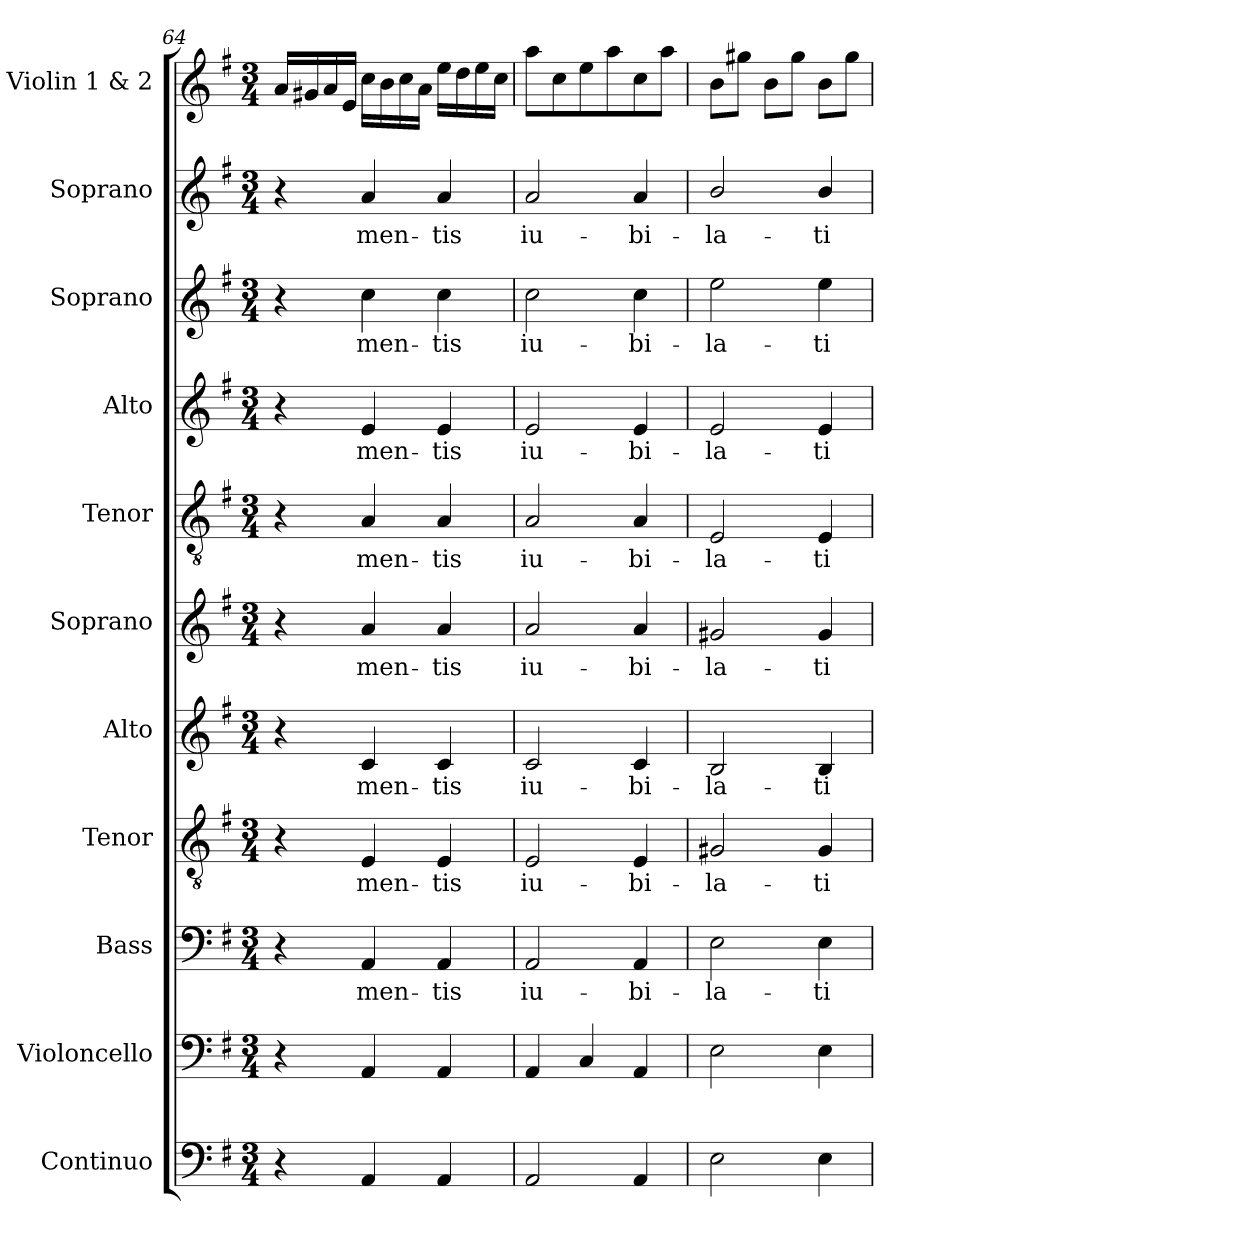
**kern	**kern	**kern	**text	**kern	**text	**kern	**text	**kern	**text	**kern	**text	**kern	**text	**kern	**text	**kern	**text	**kern
*part11	*part10	*part9	*part9	*part8	*part8	*part7	*part7	*part6	*part6	*part5	*part5	*part4	*part4	*part3	*part3	*part2	*part2	*part1
*staff11	*staff10	*staff9	*staff9	*staff8	*staff8	*staff7	*staff7	*staff6	*staff6	*staff5	*staff5	*staff4	*staff4	*staff3	*staff3	*staff2	*staff2	*staff1
*I"Continuo	*I"Violoncello	*I"Bass	*	*I"Tenor	*	*I"Alto	*	*I"Soprano	*	*I"Tenor	*	*I"Alto	*	*I"Soprano	*	*I"Soprano	*	*I"Violin 1 & 2
*I'Cont.	*I'Vc.	*I'B.	*	*I'T.	*	*I'A.	*	*I'S.	*	*I'T.	*	*I'A.	*	*I'S.	*	*I'S.	*	*I'Vln. 1/2
*clefF4	*clefF4	*clefF4	*	*clefGv2	*	*clefG2	*	*clefG2	*	*clefGv2	*	*clefG2	*	*clefG2	*	*clefG2	*	*clefG2
*	*	*	*	*ITrd7c12	*	*	*	*	*	*ITrd7c12	*	*	*	*	*	*	*	*
*k[f#]	*k[f#]	*k[f#]	*	*k[f#]	*	*k[f#]	*	*k[f#]	*	*k[f#]	*	*k[f#]	*	*k[f#]	*	*k[f#]	*	*k[f#]
*G:	*G:	*G:	*	*G:	*	*G:	*	*G:	*	*G:	*	*G:	*	*G:	*	*G:	*	*G:
*M3/4	*M3/4	*M3/4	*	*M3/4	*	*M3/4	*	*M3/4	*	*M3/4	*	*M3/4	*	*M3/4	*	*M3/4	*	*M3/4
=64	=64	=64	=64	=64	=64	=64	=64	=64	=64	=64	=64	=64	=64	=64	=64	=64	=64	=64
4r	4r	4r	.	4r	.	4r	.	4r	.	4r	.	4r	.	4r	.	4r	.	16ai/LL
.	.	.	.	.	.	.	.	.	.	.	.	.	.	.	.	.	.	16g#Xi/
.	.	.	.	.	.	.	.	.	.	.	.	.	.	.	.	.	.	16ai/
.	.	.	.	.	.	.	.	.	.	.	.	.	.	.	.	.	.	16ei/JJ
!	!	!	!LO:LY:b:color=#000000	!	!	!	!	!	!	!	!	!	!	!	!	!	!	!
!	!	!	!	!	!LO:LY:b:color=#000000	!	!	!	!	!	!	!	!	!	!	!	!	!
!	!	!	!	!	!	!	!LO:LY:b:color=#000000	!	!	!	!	!	!	!	!	!	!	!
!	!	!	!	!	!	!	!	!	!LO:LY:b:color=#000000	!	!	!	!	!	!	!	!	!
!	!	!	!	!	!	!	!	!	!	!	!LO:LY:b:color=#000000	!	!	!	!	!	!	!
!	!	!	!	!	!	!	!	!	!	!	!	!	!LO:LY:b:color=#000000	!	!	!	!	!
!	!	!	!	!	!	!	!	!	!	!	!	!	!	!	!LO:LY:b:color=#000000	!	!	!
!	!	!	!	!	!	!	!	!	!	!	!	!	!	!	!	!	!LO:LY:b:color=#000000	!
4AAi/	4AAi/	4AAi/	men-	4EEi/	men-	4ci/	men-	4ai/	men-	4AAi/	men-	4ei/	men-	4cci\	men-	4ai/	men-	16cci\LL
.	.	.	.	.	.	.	.	.	.	.	.	.	.	.	.	.	.	16bi\
.	.	.	.	.	.	.	.	.	.	.	.	.	.	.	.	.	.	16cci\
.	.	.	.	.	.	.	.	.	.	.	.	.	.	.	.	.	.	16ai\JJ
!	!	!	!LO:LY:b:color=#000000	!	!	!	!	!	!	!	!	!	!	!	!	!	!	!
!	!	!	!	!	!LO:LY:b:color=#000000	!	!	!	!	!	!	!	!	!	!	!	!	!
!	!	!	!	!	!	!	!LO:LY:b:color=#000000	!	!	!	!	!	!	!	!	!	!	!
!	!	!	!	!	!	!	!	!	!LO:LY:b:color=#000000	!	!	!	!	!	!	!	!	!
!	!	!	!	!	!	!	!	!	!	!	!LO:LY:b:color=#000000	!	!	!	!	!	!	!
!	!	!	!	!	!	!	!	!	!	!	!	!	!LO:LY:b:color=#000000	!	!	!	!	!
!	!	!	!	!	!	!	!	!	!	!	!	!	!	!	!LO:LY:b:color=#000000	!	!	!
!	!	!	!	!	!	!	!	!	!	!	!	!	!	!	!	!	!LO:LY:b:color=#000000	!
4AAi/	4AAi/	4AAi/	-tis	4EEi/	-tis	4ci/	-tis	4ai/	-tis	4AAi/	-tis	4ei/	-tis	4cci\	-tis	4ai/	-tis	16eei\LL
.	.	.	.	.	.	.	.	.	.	.	.	.	.	.	.	.	.	16ddi\
.	.	.	.	.	.	.	.	.	.	.	.	.	.	.	.	.	.	16eei\
.	.	.	.	.	.	.	.	.	.	.	.	.	.	.	.	.	.	16cci\JJ
=65	=65	=65	=65	=65	=65	=65	=65	=65	=65	=65	=65	=65	=65	=65	=65	=65	=65	=65
!	!	!	!LO:LY:b:color=#000000	!	!	!	!	!	!	!	!	!	!	!	!	!	!	!
!	!	!	!	!	!LO:LY:b:color=#000000	!	!	!	!	!	!	!	!	!	!	!	!	!
!	!	!	!	!	!	!	!LO:LY:b:color=#000000	!	!	!	!	!	!	!	!	!	!	!
!	!	!	!	!	!	!	!	!	!LO:LY:b:color=#000000	!	!	!	!	!	!	!	!	!
!	!	!	!	!	!	!	!	!	!	!	!LO:LY:b:color=#000000	!	!	!	!	!	!	!
!	!	!	!	!	!	!	!	!	!	!	!	!	!LO:LY:b:color=#000000	!	!	!	!	!
!	!	!	!	!	!	!	!	!	!	!	!	!	!	!	!LO:LY:b:color=#000000	!	!	!
!	!	!	!	!	!	!	!	!	!	!	!	!	!	!	!	!	!LO:LY:b:color=#000000	!
2AAi/	4AAi/	2AAi/	iu-	2EEi/	iu-	2ci/	iu-	2ai/	iu-	2AAi/	iu-	2ei/	iu-	2cci\	iu-	2ai/	iu-	8aai\L
.	.	.	.	.	.	.	.	.	.	.	.	.	.	.	.	.	.	8cci\
.	4Ci/	.	.	.	.	.	.	.	.	.	.	.	.	.	.	.	.	8eei\
.	.	.	.	.	.	.	.	.	.	.	.	.	.	.	.	.	.	8aai\
!	!	!	!LO:LY:b:color=#000000	!	!	!	!	!	!	!	!	!	!	!	!	!	!	!
!	!	!	!	!	!LO:LY:b:color=#000000	!	!	!	!	!	!	!	!	!	!	!	!	!
!	!	!	!	!	!	!	!LO:LY:b:color=#000000	!	!	!	!	!	!	!	!	!	!	!
!	!	!	!	!	!	!	!	!	!LO:LY:b:color=#000000	!	!	!	!	!	!	!	!	!
!	!	!	!	!	!	!	!	!	!	!	!LO:LY:b:color=#000000	!	!	!	!	!	!	!
!	!	!	!	!	!	!	!	!	!	!	!	!	!LO:LY:b:color=#000000	!	!	!	!	!
!	!	!	!	!	!	!	!	!	!	!	!	!	!	!	!LO:LY:b:color=#000000	!	!	!
!	!	!	!	!	!	!	!	!	!	!	!	!	!	!	!	!	!LO:LY:b:color=#000000	!
4AAi/	4AAi/	4AAi/	-bi-	4EEi/	-bi-	4ci/	-bi-	4ai/	-bi-	4AAi/	-bi-	4ei/	-bi-	4cci\	-bi-	4ai/	-bi-	8cci\
.	.	.	.	.	.	.	.	.	.	.	.	.	.	.	.	.	.	8aai\J
=66	=66	=66	=66	=66	=66	=66	=66	=66	=66	=66	=66	=66	=66	=66	=66	=66	=66	=66
!	!	!	!LO:LY:b:color=#000000	!	!	!	!	!	!	!	!	!	!	!	!	!	!	!
!	!	!	!	!	!LO:LY:b:color=#000000	!	!	!	!	!	!	!	!	!	!	!	!	!
!	!	!	!	!	!	!	!LO:LY:b:color=#000000	!	!	!	!	!	!	!	!	!	!	!
!	!	!	!	!	!	!	!	!	!LO:LY:b:color=#000000	!	!	!	!	!	!	!	!	!
!	!	!	!	!	!	!	!	!	!	!	!LO:LY:b:color=#000000	!	!	!	!	!	!	!
!	!	!	!	!	!	!	!	!	!	!	!	!	!LO:LY:b:color=#000000	!	!	!	!	!
!	!	!	!	!	!	!	!	!	!	!	!	!	!	!	!LO:LY:b:color=#000000	!	!	!
!	!	!	!	!	!	!	!	!	!	!	!	!	!	!	!	!	!LO:LY:b:color=#000000	!
2Ei\	2Ei\	2Ei\	-la-	2GG#Xi/	-la-	2Bi/	-la-	2g#Xi/	-la-	2EEi/	-la-	2ei/	-la-	2eei\	-la-	2bi/	-la-	8bi\L
.	.	.	.	.	.	.	.	.	.	.	.	.	.	.	.	.	.	8gg#Xi\J
.	.	.	.	.	.	.	.	.	.	.	.	.	.	.	.	.	.	8bi\L
.	.	.	.	.	.	.	.	.	.	.	.	.	.	.	.	.	.	8gg#i\J
!	!	!	!LO:LY:b:color=#000000	!	!	!	!	!	!	!	!	!	!	!	!	!	!	!
!	!	!	!	!	!LO:LY:b:color=#000000	!	!	!	!	!	!	!	!	!	!	!	!	!
!	!	!	!	!	!	!	!LO:LY:b:color=#000000	!	!	!	!	!	!	!	!	!	!	!
!	!	!	!	!	!	!	!	!	!LO:LY:b:color=#000000	!	!	!	!	!	!	!	!	!
!	!	!	!	!	!	!	!	!	!	!	!LO:LY:b:color=#000000	!	!	!	!	!	!	!
!	!	!	!	!	!	!	!	!	!	!	!	!	!LO:LY:b:color=#000000	!	!	!	!	!
!	!	!	!	!	!	!	!	!	!	!	!	!	!	!	!LO:LY:b:color=#000000	!	!	!
!	!	!	!	!	!	!	!	!	!	!	!	!	!	!	!	!	!LO:LY:b:color=#000000	!
4Ei\	4Ei\	4Ei\	-ti-	4GG#i/	-ti-	4Bi/	-ti-	4g#i/	-ti-	4EEi/	-ti-	4ei/	-ti-	4eei\	-ti-	4bi/	-ti-	8bi\L
.	.	.	.	.	.	.	.	.	.	.	.	.	.	.	.	.	.	8gg#i\J
=	=	=	=	=	=	=	=	=	=	=	=	=	=	=	=	=	=	=
*-	*-	*-	*-	*-	*-	*-	*-	*-	*-	*-	*-	*-	*-	*-	*-	*-	*-	*-
